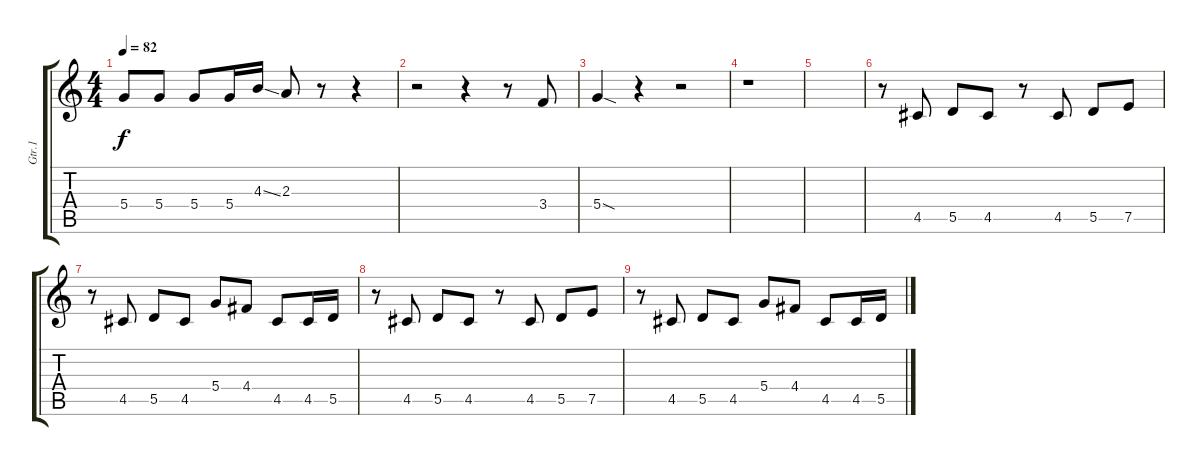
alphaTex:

\track ("Gtr.1" "Gtr.1") {instrument distortionguitar}
\staff {score tabs}
\tuning (E4 B3 G3 D3 A2 E2) {hide}
\ts (4 4)
\tempo 82
\clef g2
\ks c
5.4.8{dy f} 5.4.8 5.4.8 5.4.16 4.3{ss}.16 2.3.8 r.8 r.4 |
r.2 r.4 r.8 3.4.8 |
5.4{sod}.4 r.4 r.2 |
r.1 |
|
r.8 4.5.8 5.5.8 4.5.8 r.8 4.5.8 5.5.8 7.5.8 |
r.8 4.5.8 5.5.8 4.5.8 5.4.8 4.4.8 4.5.8 4.5.16 5.5.16 |
r.8 4.5.8 5.5.8 4.5.8 r.8 4.5.8 5.5.8 7.5.8 |
r.8 4.5.8 5.5.8 4.5.8 5.4.8 4.4.8 4.5.8 4.5.16 5.5.16
